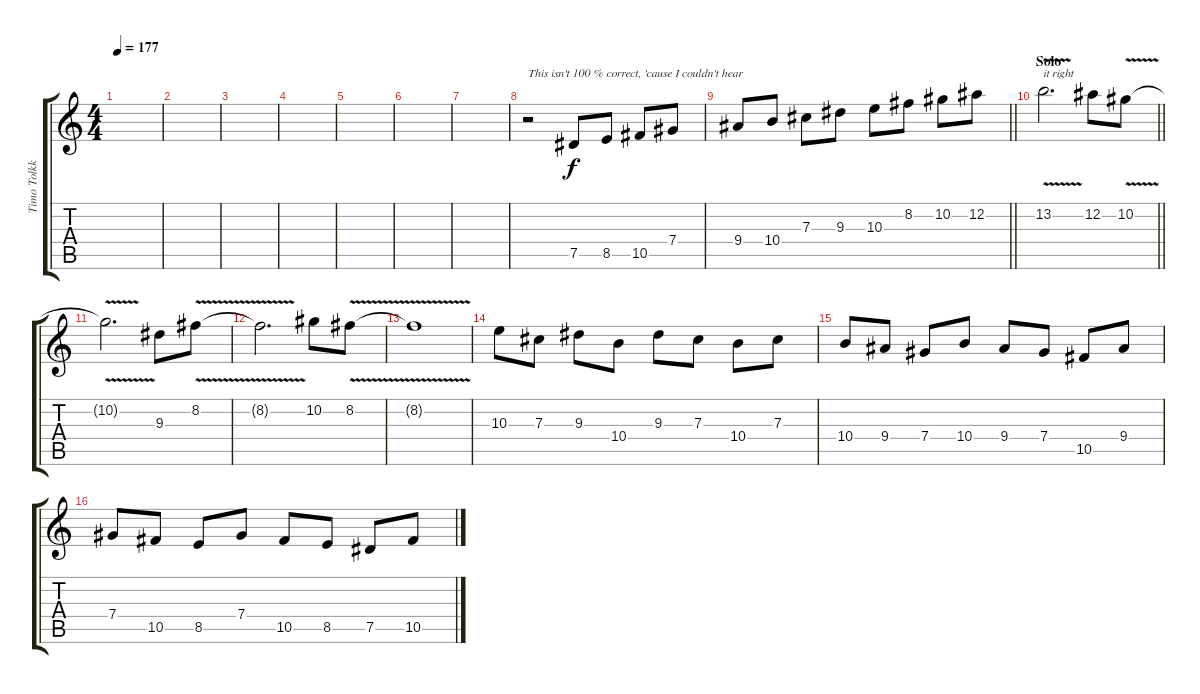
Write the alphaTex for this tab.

\track ("Timo Tolkki (Lead)" "Timo Tolkk") {instrument distortionguitar}
\staff {score tabs}
\tuning (Eb4 Bb3 Gb3 Db3 Ab2 Eb2) {hide}
\ts (4 4)
\tempo 177
\clef g2
\ks c
|
|
|
|
|
|
|
r.2{txt "This isn't 100 % correct, 'cause I couldn't hear  "} 7.5.8 8.5.8 10.5.8 7.4.8 |
\barLineRight lightlight
9.4.8 10.4.8 7.3.8 9.3.8 10.3.8 8.2.8 10.2.8 12.2.8 |
\section ("" "Solo")
\barLineRight lightlight
13.2{v}.2{d txt "it right"} 12.2.8 10.2{v}.8 |
\section ("" "")
10.2{t}.2{d} 9.3.8 8.2{v}.8 |
8.2{t}.2{d} 10.2.8 8.2{v}.8 |
8.2{t}.1 |
10.3.8 7.3.8 9.3.8 10.4.8 9.3.8 7.3.8 10.4.8 7.3.8 |
10.4.8 9.4.8 7.4.8 10.4.8 9.4.8 7.4.8 10.5.8 9.4.8 |
7.4.8 10.5.8 8.5.8 7.4.8 10.5.8 8.5.8 7.5.8 10.5.8
